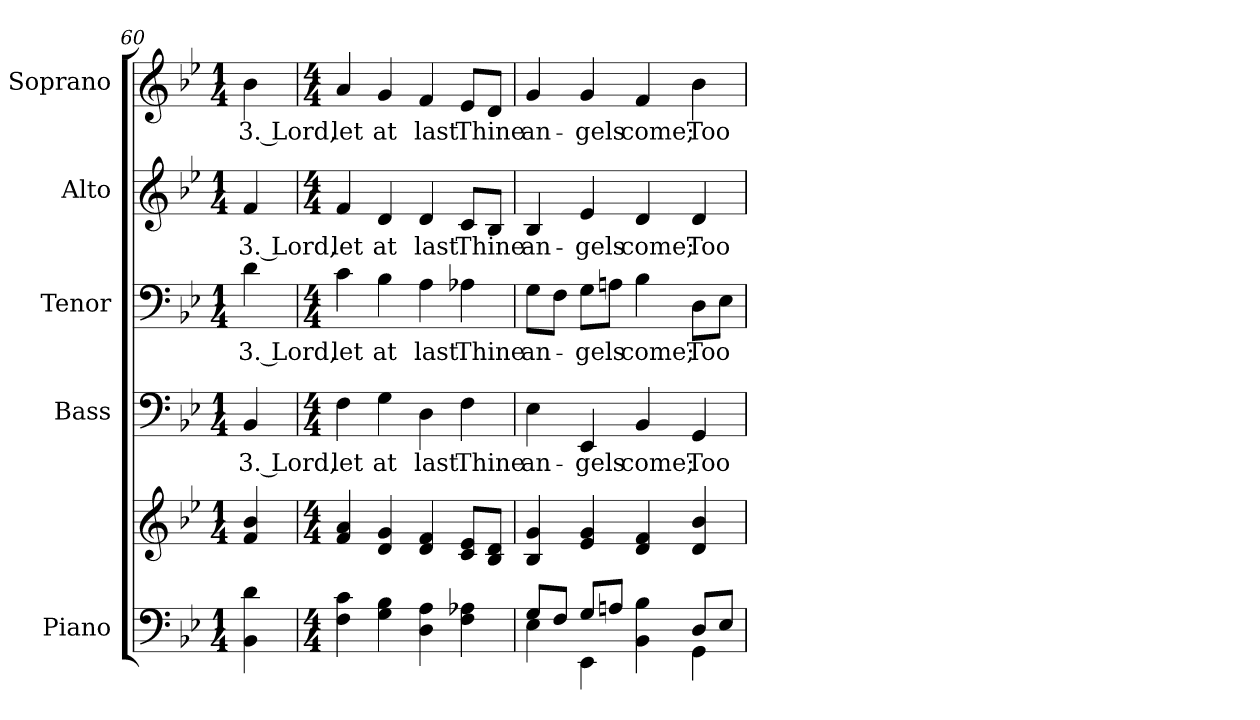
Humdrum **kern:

**kern	**kern	**kern	**text	**kern	**text	**kern	**text	**kern	**text
*part5	*part5	*part4	*part4	*part3	*part3	*part2	*part2	*part1	*part1
*staff6	*staff5	*staff4	*staff4	*staff3	*staff3	*staff2	*staff2	*staff1	*staff1
*I"Piano	*	*I"Bass	*	*I"Tenor	*	*I"Alto	*	*I"Soprano	*
*I'Pno.	*	*I'B.	*	*I'T.	*	*I'A.	*	*I'S.	*
*clefF4	*clefG2	*clefF4	*	*clefF4	*	*clefG2	*	*clefG2	*
*k[b-e-]	*k[b-e-]	*k[b-e-]	*	*k[b-e-]	*	*k[b-e-]	*	*k[b-e-]	*
*B-:	*B-:	*B-:	*	*B-:	*	*B-:	*	*B-:	*
*M1/4	*M1/4	*M1/4	*	*M1/4	*	*M1/4	*	*M1/4	*
=60	=60	=60	=60	=60	=60	=60	=60	=60	=60
!	!	!	!LO:LY:b:color=#000000	!	!	!	!	!	!
!	!	!	!	!	!LO:LY:b:color=#000000	!	!	!	!
!	!	!	!	!	!	!	!LO:LY:b:color=#000000	!	!
!	!	!	!	!	!	!	!	!	!LO:LY:b:color=#000000
4BB-i\ 4di	4fi/ 4b-i	4BB-i/	3. Lord,	4di\	3. Lord,	4fi/	3. Lord,	4b-i\	3. Lord,
!!LO:PB:g=z
=61	=61	=61	=61	=61	=61	=61	=61	=61	=61
*M4/4	*M4/4	*M4/4	*	*M4/4	*	*M4/4	*	*M4/4	*
!	!	!	!LO:LY:b:color=#000000	!	!	!	!	!	!
!	!	!	!	!	!LO:LY:b:color=#000000	!	!	!	!
!	!	!	!	!	!	!	!LO:LY:b:color=#000000	!	!
!	!	!	!	!	!	!	!	!	!LO:LY:b:color=#000000
4Fi\ 4ci	4fi/ 4ai	4Fi\	let	4ci\	let	4fi/	let	4ai/	let
!	!	!	!LO:LY:b:color=#000000	!	!	!	!	!	!
!	!	!	!	!	!LO:LY:b:color=#000000	!	!	!	!
!	!	!	!	!	!	!	!LO:LY:b:color=#000000	!	!
!	!	!	!	!	!	!	!	!	!LO:LY:b:color=#000000
4Gi\ 4B-i	4di/ 4gi	4Gi\	at	4B-i\	at	4di/	at	4gi/	at
!	!	!	!LO:LY:b:color=#000000	!	!	!	!	!	!
!	!	!	!	!	!LO:LY:b:color=#000000	!	!	!	!
!	!	!	!	!	!	!	!LO:LY:b:color=#000000	!	!
!	!	!	!	!	!	!	!	!	!LO:LY:b:color=#000000
4Di\ 4Ai	4di/ 4fi	4Di\	last	4Ai\	last	4di/	last	4fi/	last
!	!	!	!LO:LY:b:color=#000000	!	!	!	!	!	!
!	!	!	!	!	!LO:LY:b:color=#000000	!	!	!	!
!	!	!	!	!	!	!	!LO:LY:b:color=#000000	!	!
!	!	!	!	!	!	!	!	!	!LO:LY:b:color=#000000
4Fi\ 4A-Xi	8ci/ 8e-iL	4Fi\	Thine	4A-Xi\	Thine	8ci/L	Thine	8e-i/L	Thine
.	8B-i/ 8diJ	.	.	.	.	8B-i/J	.	8di/J	.
=62	=62	=62	=62	=62	=62	=62	=62	=62	=62
*^	*	*	*	*	*	*	*	*	*
!	!	!	!	!LO:LY:b:color=#000000	!	!	!	!	!	!
!	!	!	!	!	!	!LO:LY:b:color=#000000	!	!	!	!
!	!	!	!	!	!	!	!	!LO:LY:b:color=#000000	!	!
!	!	!	!	!	!	!	!	!	!	!LO:LY:b:color=#000000
8Gi/L	4E-i\	4B-i/ 4gi	4E-i\	an-	8Gi\L	an-	4B-i/	an-	4gi/	an-
8Fi/J	.	.	.	.	8Fi\J	.	.	.	.	.
!	!	!	!	!LO:LY:b:color=#000000	!	!	!	!	!	!
!	!	!	!	!	!	!LO:LY:b:color=#000000	!	!	!	!
!	!	!	!	!	!	!	!	!LO:LY:b:color=#000000	!	!
!	!	!	!	!	!	!	!	!	!	!LO:LY:b:color=#000000
8Gi/L	4EE-i\	4e-i/ 4gi	4EE-i/	-gels	8Gi\L	-gels	4e-i/	-gels	4gi/	-gels
8Ani/J	.	.	.	.	8Ani\J	.	.	.	.	.
!	!	!	!	!LO:LY:b:color=#000000	!	!	!	!	!	!
!	!	!	!	!	!	!LO:LY:b:color=#000000	!	!	!	!
!	!	!	!	!	!	!	!	!LO:LY:b:color=#000000	!	!
!	!	!	!	!	!	!	!	!	!	!LO:LY:b:color=#000000
4BB-i\ 4B-i	4ryy	4di/ 4fi	4BB-i/	come;	4B-i\	come;	4di/	come;	4fi/	come;
!	!	!	!	!LO:LY:b:color=#000000	!	!	!	!	!	!
!	!	!	!	!	!	!LO:LY:b:color=#000000	!	!	!	!
!	!	!	!	!	!	!	!	!LO:LY:b:color=#000000	!	!
!	!	!	!	!	!	!	!	!	!	!LO:LY:b:color=#000000
8Di/L	4GGi\	4di/ 4b-i	4GGi/	Too	8Di\L	Too	4di/	Too	4b-i\	Too
8E-i/J	.	.	.	.	8E-i\J	.	.	.	.	.
*v	*v	*	*	*	*	*	*	*	*	*
=	=	=	=	=	=	=	=	=	=
*-	*-	*-	*-	*-	*-	*-	*-	*-	*-
